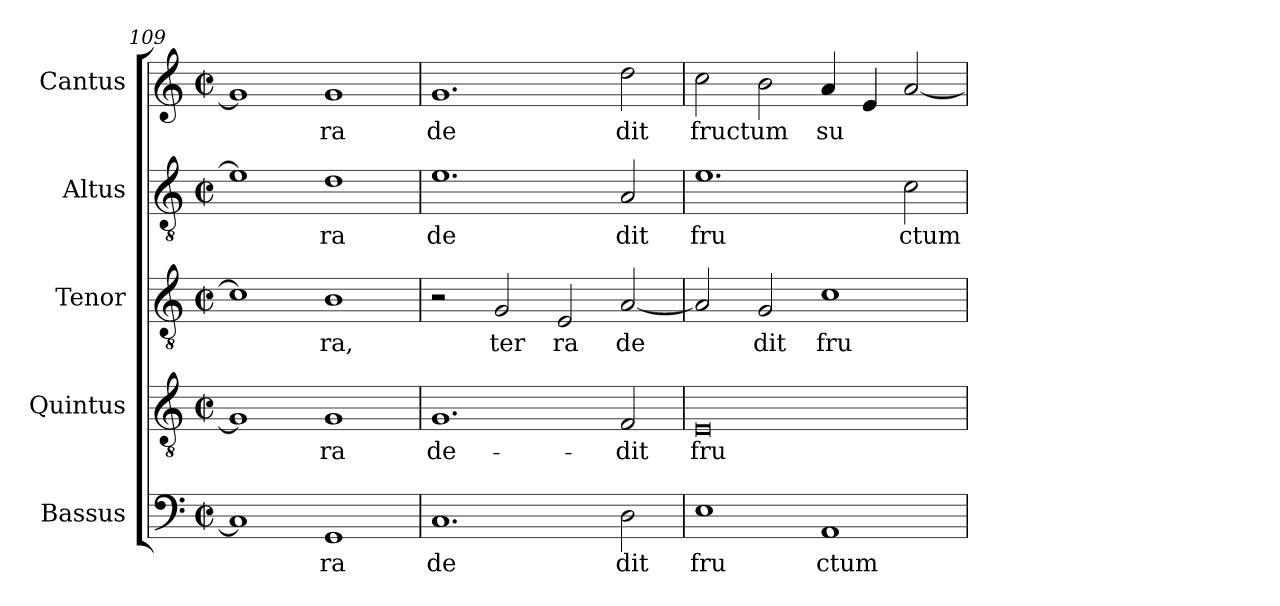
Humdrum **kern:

**kern	**text	**kern	**text	**kern	**text	**kern	**text	**kern	**text
*part5	*part5	*part4	*part4	*part3	*part3	*part2	*part2	*part1	*part1
*staff5	*staff5	*staff4	*staff4	*staff3	*staff3	*staff2	*staff2	*staff1	*staff1
*I"Bassus	*	*I"Quintus	*	*I"Tenor	*	*I"Altus	*	*I"Cantus	*
*clefF4	*	*clefGv2	*	*clefGv2	*	*clefGv2	*	*clefG2	*
*M2/2	*	*M2/2	*	*M2/2	*	*M2/2	*	*M2/2	*
*met(c|)	*	*met(c|)	*	*met(c|)	*	*met(c|)	*	*met(c|)	*
=109	=109	=109	=109	=109	=109	=109	=109	=109	=109
1C]	.	1G]	.	1c]	.	1e]	.	1g]	.
!	!LO:LY:b:cj	!	!LO:LY:b:cj	!	!LO:LY:b:cj	!	!LO:LY:b:cj	!	!LO:LY:b:cj
1GG	ra	1G	-ra	1B	ra,	1d	ra	1g	ra
=110	=110	=110	=110	=110	=110	=110	=110	=110	=110
!	!LO:LY:b:cj	!	!LO:LY:b:cj	!	!	!	!LO:LY:b:cj	!	!LO:LY:b:cj
1.C	de	1.G	de-	2r	.	1.e	de	1.g	de
!	!	!	!	!	!LO:LY:b:cj	!	!	!	!
.	.	.	.	2G/	ter	.	.	.	.
!	!	!	!	!	!LO:LY:b:cj	!	!	!	!
.	.	.	.	2E/	ra	.	.	.	.
!	!LO:LY:b:cj	!	!LO:LY:b:cj	!	!LO:LY:b:cj	!	!LO:LY:b:cj	!	!LO:LY:b:cj
2D\	dit	2F/	-dit	[<2A/	de	2A/	dit	2dd\	dit
=111	=111	=111	=111	=111	=111	=111	=111	=111	=111
!	!LO:LY:b:cj	!	!LO:LY:b:cj	!	!	!	!LO:LY:b:cj	!	!LO:LY:b
1E	fru	0E	fru-	2A/]	.	1.e	fru	2cc\	fructum
!	!	!	!	!	!LO:LY:b:cj	!	!	!	!
.	.	.	.	2G/	dit	.	.	2b\	.
!	!LO:LY:b:cj	!	!	!	!LO:LY:b:cj	!	!	!	!LO:LY:b:cj
1AA	ctum	.	.	1c	fru	.	.	4a/	su
.	.	.	.	.	.	.	.	4e/	.
!	!	!	!	!	!	!	!LO:LY:b:cj	!	!
.	.	.	.	.	.	2c\	ctum	[>2a/	.
=	=	=	=	=	=	=	=	=	=
*-	*-	*-	*-	*-	*-	*-	*-	*-	*-
